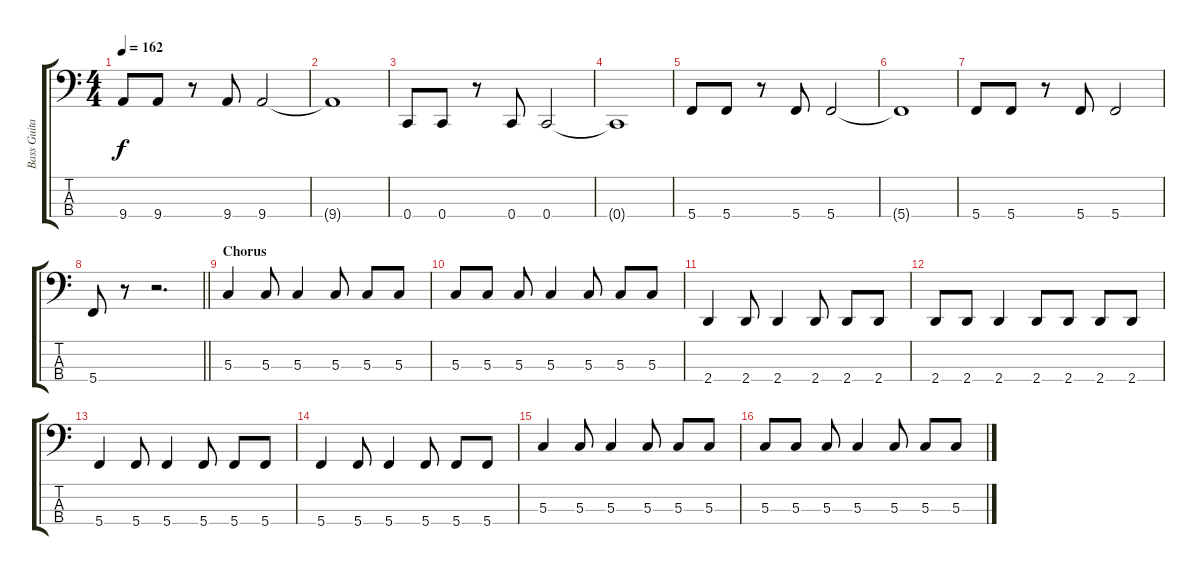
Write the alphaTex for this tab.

\track ("Bass Guitar" "Bass Guita") {instrument electricbasspick}
\staff {score tabs}
\tuning (F2 C2 G1 C1) {hide}
\ts (4 4)
\tempo 162
\clef f4
\ks c
9.4.8{dy f} 9.4.8 r.8 9.4.8 9.4.2 |
9.4{t}.1 |
0.4.8 0.4.8 r.8 0.4.8 0.4.2 |
0.4{t}.1 |
5.4.8 5.4.8 r.8 5.4.8 5.4.2 |
5.4{t}.1 |
5.4.8 5.4.8 r.8 5.4.8 5.4.2 |
\barLineRight lightlight
5.4.8 r.8 r.2{d} |
\section ("" "Chorus")
5.3.4 5.3.8 5.3.4 5.3.8 5.3.8 5.3.8 |
5.3.8 5.3.8 5.3.8 5.3.4 5.3.8 5.3.8 5.3.8 |
2.4.4 2.4.8 2.4.4 2.4.8 2.4.8 2.4.8 |
2.4.8 2.4.8 2.4.4 2.4.8 2.4.8 2.4.8 2.4.8 |
5.4.4 5.4.8 5.4.4 5.4.8 5.4.8 5.4.8 |
5.4.4 5.4.8 5.4.4 5.4.8 5.4.8 5.4.8 |
5.3.4 5.3.8 5.3.4 5.3.8 5.3.8 5.3.8 |
5.3.8 5.3.8 5.3.8 5.3.4 5.3.8 5.3.8 5.3.8
